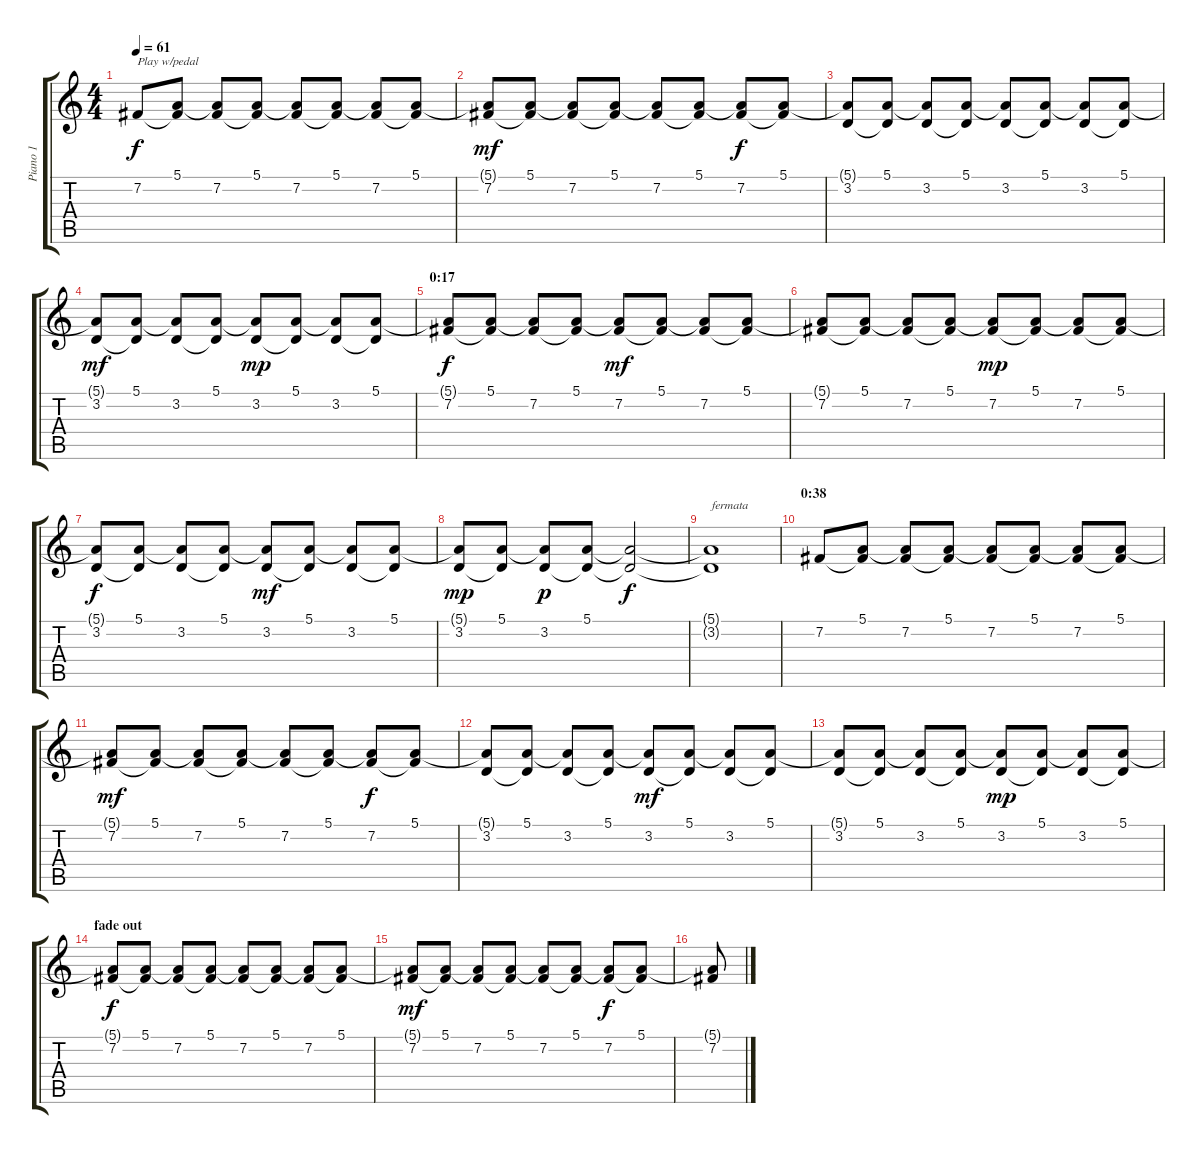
\track ("Piano 1" "Piano 1") {instrument acousticgrandpiano}
\staff {score tabs}
\tuning (E4 B3 G3 D3 A2 E2) {hide}
\ts (4 4)
\tempo 61
\clef g2
\ks c
7.2.8{txt "Play w/pedal" dy f instrument acousticgrandpiano} (5.1 7.2{t}).8 (5.1{t} 7.2).8 (5.1 7.2{t}).8 (5.1{t} 7.2).8 (5.1 7.2{t}).8 (5.1{t} 7.2).8 (5.1 7.2{t}).8 |
(5.1{t} 7.2).8{dy mf} (5.1 7.2{t}).8 (5.1{t} 7.2).8 (5.1 7.2{t}).8 (5.1{t} 7.2).8 (5.1 7.2{t}).8 (5.1{t} 7.2).8{dy f} (5.1 7.2{t}).8 |
(5.1{t} 3.2).8 (5.1 3.2{t}).8 (5.1{t} 3.2).8 (5.1 3.2{t}).8 (5.1{t} 3.2).8 (5.1 3.2{t}).8 (5.1{t} 3.2).8 (5.1 3.2{t}).8 |
(5.1{t} 3.2).8{dy mf} (5.1 3.2{t}).8 (5.1{t} 3.2).8 (5.1 3.2{t}).8 (5.1{t} 3.2).8{dy mp} (5.1 3.2{t}).8 (5.1{t} 3.2).8 (5.1 3.2{t}).8 |
\section ("" "0:17")
(5.1{t} 7.2).8{dy f} (5.1 7.2{t}).8 (5.1{t} 7.2).8 (5.1 7.2{t}).8 (5.1{t} 7.2).8{dy mf} (5.1 7.2{t}).8 (5.1{t} 7.2).8 (5.1 7.2{t}).8 |
(5.1{t} 7.2).8 (5.1 7.2{t}).8 (5.1{t} 7.2).8 (5.1 7.2{t}).8 (5.1{t} 7.2).8{dy mp} (5.1 7.2{t}).8 (5.1{t} 7.2).8 (5.1 7.2{t}).8 |
(5.1{t} 3.2).8{dy f} (5.1 3.2{t}).8 (5.1{t} 3.2).8 (5.1 3.2{t}).8 (5.1{t} 3.2).8{dy mf} (5.1 3.2{t}).8 (5.1{t} 3.2).8 (5.1 3.2{t}).8 |
(5.1{t} 3.2).8{dy mp} (5.1 3.2{t}).8 (5.1{t} 3.2).8{dy p} (5.1 3.2{t}).8 (5.1{t} 3.2{t}).2{dy f} |
(5.1{t} 3.2{t}).1{txt "fermata"} |
\section ("" "0:38")
7.2.8 (5.1 7.2{t}).8 (5.1{t} 7.2).8 (5.1 7.2{t}).8 (5.1{t} 7.2).8 (5.1 7.2{t}).8 (5.1{t} 7.2).8 (5.1 7.2{t}).8 |
(5.1{t} 7.2).8{dy mf} (5.1 7.2{t}).8 (5.1{t} 7.2).8 (5.1 7.2{t}).8 (5.1{t} 7.2).8 (5.1 7.2{t}).8 (5.1{t} 7.2).8{dy f} (5.1 7.2{t}).8 |
(5.1{t} 3.2).8 (5.1 3.2{t}).8 (5.1{t} 3.2).8 (5.1 3.2{t}).8 (5.1{t} 3.2).8{dy mf} (5.1 3.2{t}).8 (5.1{t} 3.2).8 (5.1 3.2{t}).8 |
(5.1{t} 3.2).8 (5.1 3.2{t}).8 (5.1{t} 3.2).8 (5.1 3.2{t}).8 (5.1{t} 3.2).8{dy mp} (5.1 3.2{t}).8 (5.1{t} 3.2).8 (5.1 3.2{t}).8 |
\section ("" "fade out")
(5.1{t} 7.2).8{dy f volume 0} (5.1 7.2{t}).8 (5.1{t} 7.2).8 (5.1 7.2{t}).8 (5.1{t} 7.2).8 (5.1 7.2{t}).8 (5.1{t} 7.2).8 (5.1 7.2{t}).8 |
(5.1{t} 7.2).8{dy mf} (5.1 7.2{t}).8 (5.1{t} 7.2).8 (5.1 7.2{t}).8 (5.1{t} 7.2).8 (5.1 7.2{t}).8 (5.1{t} 7.2).8{dy f} (5.1 7.2{t}).8 |
(5.1{t} 7.2).8
